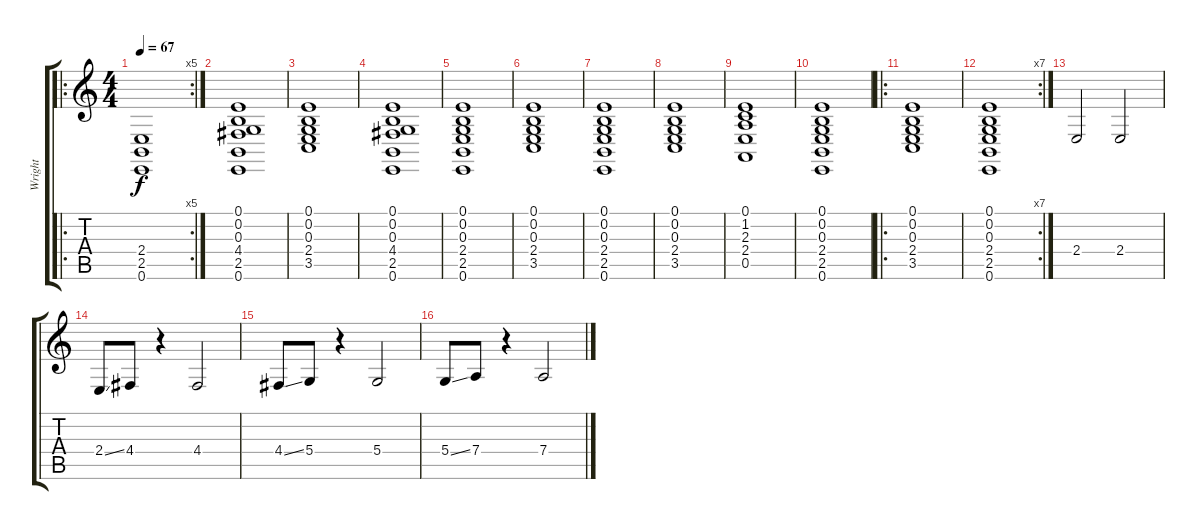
\track ("Wright" "Wright") {instrument stringensemble2}
\staff {score tabs}
\tuning (E4 B3 G3 D3 A2 E2) {hide}
\ro
\rc 5
\ts (4 4)
\tempo 67
\clef g2
\ks c
(2.4 2.5 0.6).1{dy f instrument stringensemble2} |
(0.1 0.2 0.3 4.4 2.5 0.6).1 |
(0.1 0.2 0.3 2.4 3.5).1 |
(0.1 0.2 0.3 4.4 2.5 0.6).1 |
(0.1 0.2 0.3 2.4 2.5 0.6).1 |
(0.1 0.2 0.3 2.4 3.5).1 |
(0.1 0.2 0.3 2.4 2.5 0.6).1 |
(0.1 0.2 0.3 2.4 3.5).1 |
(0.1 1.2 2.3 2.4 0.5).1 |
(0.1 0.2 0.3 2.4 2.5 0.6).1 |
\ro
(0.1 0.2 0.3 2.4 3.5).1 |
\rc 7
(0.1 0.2 0.3 2.4 2.5 0.6).1 |
2.4.2 2.4.2 |
2.4{ss}.8 4.4.8 r.4 4.4.2 |
4.4{ss}.8 5.4.8 r.4 5.4.2 |
5.4{ss}.8 7.4.8 r.4 7.4.2
